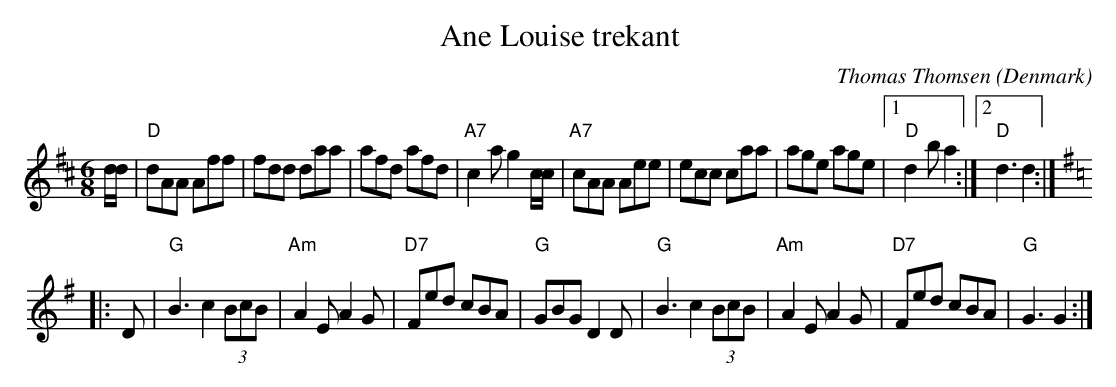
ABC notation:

X:1
T: Ane Louise trekant
C: Thomas Thomsen (Denmark)
M: 6/8
L: 1/8
K: D
d/d/ \
| "D"dAA Aff | fdd daa | afd afd | "A7"c2a g2c/c/ \
| "A7"cAA Aee | ecc caa | age age |1 "D"d2b a2 :|2 "D"d3 d2 :|
K: G
|: D \
| "G"B3 c2(3BcB | "Am"A2E A2G | "D7"Fed cBA | "G"GBG D2D \
| "G"B3 c2(3BcB | "Am"A2E A2G | "D7"Fed cBA | "G"G3 G2 :|
